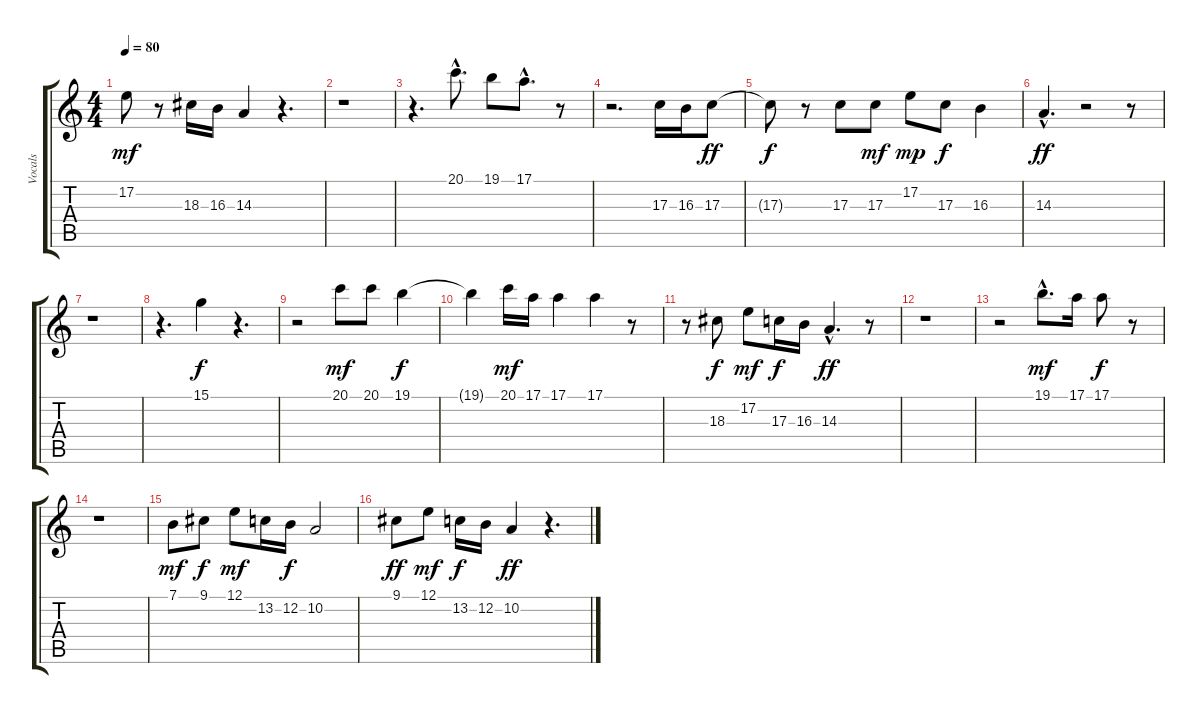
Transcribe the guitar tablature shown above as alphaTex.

\track ("Vocals              " "Vocals    ") {instrument percussiveorgan}
\staff {score tabs}
\tuning (E4 B3 G3 D3 A2 E2) {hide}
\ts (4 4)
\tempo 80
\clef g2
\ks c
17.2.8{dy mf} r.8 18.3.16 16.3.16 14.3.4 r.4{d} |
r.1 |
r.4{d} 20.1{hac}.8{d} 19.1.8 17.1{hac}.8{d} r.8 |
r.2{d} 17.3.16 16.3.16 17.3.8{dy ff} |
17.3{t}.8{dy f} r.8 17.3.8 17.3.8{dy mf} 17.2.8{dy mp} 17.3.8{dy f} 16.3.4 |
14.3{hac}.4{d dy ff} r.2 r.8 |
r.1 |
r.4{d} 15.1.4{dy f} r.4{d} |
r.2 20.1.8{dy mf} 20.1.8 19.1.4{dy f} |
19.1{t}.4 20.1.16{dy mf} 17.1.16 17.1.4 17.1.4 r.8 |
r.8 18.3.8{dy f} 17.2.8{dy mf} 17.3.16{dy f} 16.3.16 14.3{hac}.4{d dy ff} r.8 |
r.1 |
r.2 19.1{hac}.8{d dy mf} 17.1.16 17.1.8{dy f} r.8 |
r.1 |
7.1.8{dy mf} 9.1.8{dy f} 12.1.8{dy mf} 13.2.16 12.2.16{dy f} 10.2.2 |
9.1.8{dy ff} 12.1.8{dy mf} 13.2.16{dy f} 12.2.16 10.2.4{dy ff} r.4{d}
